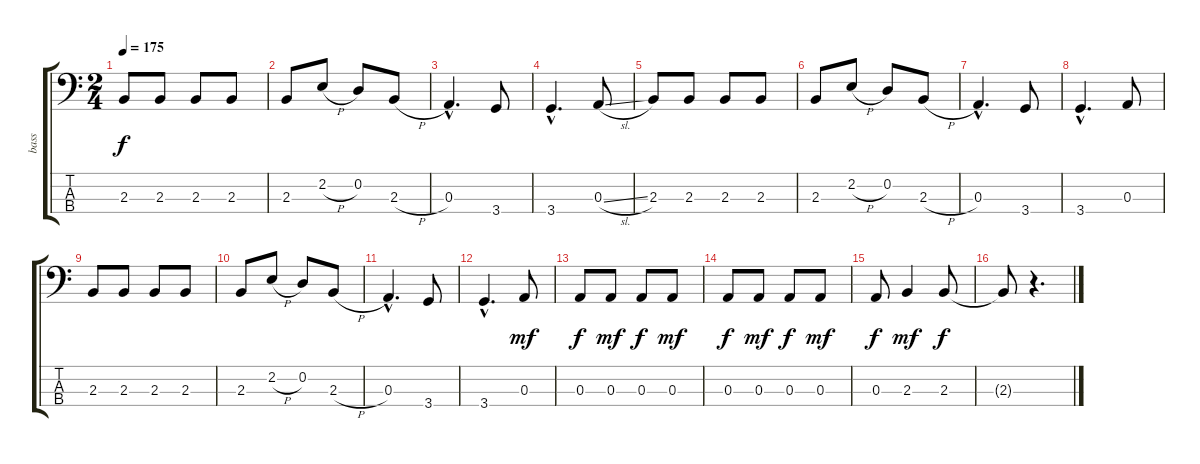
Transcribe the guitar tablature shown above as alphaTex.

\track ("bass" "bass") {instrument electricbassfinger}
\staff {score tabs}
\tuning (G2 D2 A1 E1) {hide}
\ts (2 4)
\tempo 175
\clef f4
\ks c
2.3.8{dy f} 2.3.8 2.3.8 2.3.8 |
2.3.8 2.2{h}.8 0.2.8 2.3{h}.8 |
0.3{hac}.4{d} 3.4.8 |
3.4{hac}.4{d} 0.3{sl}.8 |
2.3.8 2.3.8 2.3.8 2.3.8 |
2.3.8 2.2{h}.8 0.2.8 2.3{h}.8 |
0.3{hac}.4{d} 3.4.8 |
3.4{hac}.4{d} 0.3.8 |
2.3.8 2.3.8 2.3.8 2.3.8 |
2.3.8 2.2{h}.8 0.2.8 2.3{h}.8 |
0.3{hac}.4{d} 3.4.8 |
3.4{hac}.4{d} 0.3.8{dy mf} |
0.3.8{dy f} 0.3.8{dy mf} 0.3.8{dy f} 0.3.8{dy mf} |
0.3.8{dy f} 0.3.8{dy mf} 0.3.8{dy f} 0.3.8{dy mf} |
0.3.8{dy f} 2.3.4{dy mf} 2.3.8{dy f} |
2.3{t}.8 r.4{d}
